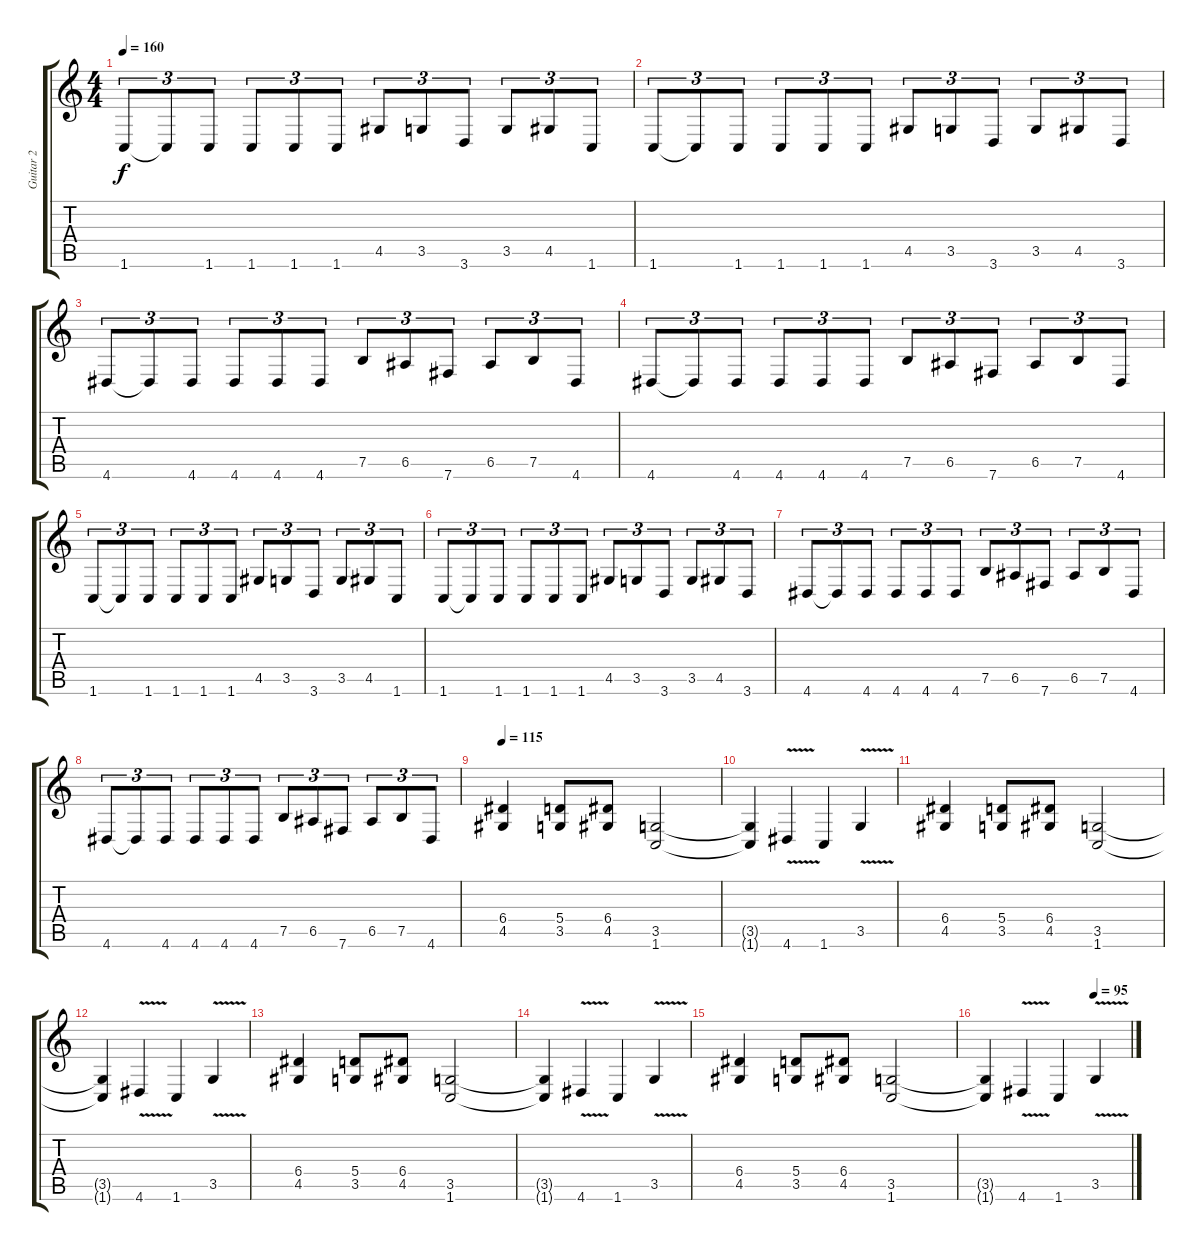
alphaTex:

\track ("Guitar 2" "Guitar 2") {instrument distortionguitar}
\staff {score tabs}
\tuning (B3 Gb3 D3 A2 E2 B1) {hide}
\ts (4 4)
\tempo 160
\clef g2
\ks c
1.6.8{tu (3 2) dy f} 1.6{t}.8{tu (3 2)} 1.6.8{tu (3 2)} 1.6.8{tu (3 2)} 1.6.8{tu (3 2)} 1.6.8{tu (3 2)} 4.5.8{tu (3 2)} 3.5.8{tu (3 2)} 3.6.8{tu (3 2)} 3.5.8{tu (3 2)} 4.5.8{tu (3 2)} 1.6.8{tu (3 2)} |
1.6.8{tu (3 2)} 1.6{t}.8{tu (3 2)} 1.6.8{tu (3 2)} 1.6.8{tu (3 2)} 1.6.8{tu (3 2)} 1.6.8{tu (3 2)} 4.5.8{tu (3 2)} 3.5.8{tu (3 2)} 3.6.8{tu (3 2)} 3.5.8{tu (3 2)} 4.5.8{tu (3 2)} 3.6.8{tu (3 2)} |
4.6.8{tu (3 2)} 4.6{t}.8{tu (3 2)} 4.6.8{tu (3 2)} 4.6.8{tu (3 2)} 4.6.8{tu (3 2)} 4.6.8{tu (3 2)} 7.5.8{tu (3 2)} 6.5.8{tu (3 2)} 7.6.8{tu (3 2)} 6.5.8{tu (3 2)} 7.5.8{tu (3 2)} 4.6.8{tu (3 2)} |
4.6.8{tu (3 2)} 4.6{t}.8{tu (3 2)} 4.6.8{tu (3 2)} 4.6.8{tu (3 2)} 4.6.8{tu (3 2)} 4.6.8{tu (3 2)} 7.5.8{tu (3 2)} 6.5.8{tu (3 2)} 7.6.8{tu (3 2)} 6.5.8{tu (3 2)} 7.5.8{tu (3 2)} 4.6.8{tu (3 2)} |
1.6.8{tu (3 2)} 1.6{t}.8{tu (3 2)} 1.6.8{tu (3 2)} 1.6.8{tu (3 2)} 1.6.8{tu (3 2)} 1.6.8{tu (3 2)} 4.5.8{tu (3 2)} 3.5.8{tu (3 2)} 3.6.8{tu (3 2)} 3.5.8{tu (3 2)} 4.5.8{tu (3 2)} 1.6.8{tu (3 2)} |
1.6.8{tu (3 2)} 1.6{t}.8{tu (3 2)} 1.6.8{tu (3 2)} 1.6.8{tu (3 2)} 1.6.8{tu (3 2)} 1.6.8{tu (3 2)} 4.5.8{tu (3 2)} 3.5.8{tu (3 2)} 3.6.8{tu (3 2)} 3.5.8{tu (3 2)} 4.5.8{tu (3 2)} 3.6.8{tu (3 2)} |
4.6.8{tu (3 2)} 4.6{t}.8{tu (3 2)} 4.6.8{tu (3 2)} 4.6.8{tu (3 2)} 4.6.8{tu (3 2)} 4.6.8{tu (3 2)} 7.5.8{tu (3 2)} 6.5.8{tu (3 2)} 7.6.8{tu (3 2)} 6.5.8{tu (3 2)} 7.5.8{tu (3 2)} 4.6.8{tu (3 2)} |
4.6.8{tu (3 2)} 4.6{t}.8{tu (3 2)} 4.6.8{tu (3 2)} 4.6.8{tu (3 2)} 4.6.8{tu (3 2)} 4.6.8{tu (3 2)} 7.5.8{tu (3 2)} 6.5.8{tu (3 2)} 7.6.8{tu (3 2)} 6.5.8{tu (3 2)} 7.5.8{tu (3 2)} 4.6.8{tu (3 2)} |
\tempo 115
(6.4 4.5).4 (5.4 3.5).8 (6.4 4.5).8 (3.5 1.6).2 |
(3.5{t} 1.6{t}).4 4.6{v}.4 1.6.4 3.5{v}.4 |
(6.4 4.5).4 (5.4 3.5).8 (6.4 4.5).8 (3.5 1.6).2 |
(3.5{t} 1.6{t}).4 4.6{v}.4 1.6.4 3.5{v}.4 |
(6.4 4.5).4 (5.4 3.5).8 (6.4 4.5).8 (3.5 1.6).2 |
(3.5{t} 1.6{t}).4 4.6{v}.4 1.6.4 3.5{v}.4 |
(6.4 4.5).4 (5.4 3.5).8 (6.4 4.5).8 (3.5 1.6).2 |
\tempo (95 0.75)
(3.5{t} 1.6{t}).4 4.6{v}.4 1.6.4 3.5{v}.4
